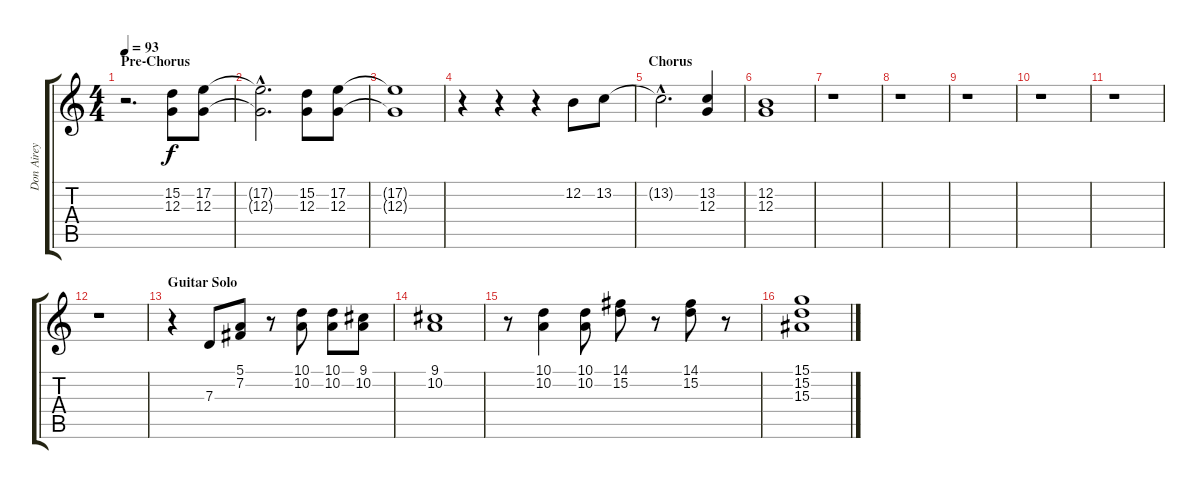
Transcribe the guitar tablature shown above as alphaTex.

\track ("Don Airey (keyboards)" "Don Airey ") {instrument acousticgrandpiano}
\staff {score tabs}
\tuning (E4 B3 G3 D3 A2 E2) {hide}
\ts (4 4)
\section ("" "Pre-Chorus")
\tempo 93
\clef g2
\ks c
r.2{d dy f volume 8 instrument acousticgrandpiano} (15.2 12.3).8 (17.2 12.3).8 |
(17.2{hac t} 12.3{hac t}).2{d} (15.2 12.3).8 (17.2 12.3).8 |
(17.2{t} 12.3{t}).1 |
r.4 r.4 r.4 12.2.8 13.2.8 |
\section ("" "Chorus")
13.2{hac t}.2{d} (13.2 12.3).4 |
(12.2 12.3).1 |
r.1 |
r.1 |
r.1 |
r.1 |
r.1 |
r.1 |
\section ("" "Guitar Solo")
r.4 7.3.8 (5.1 7.2).8 r.8 (10.1 10.2).8 (10.1 10.2).8 (9.1 10.2).8 |
(9.1 10.2).1 |
r.8 (10.1 10.2).4 (10.1 10.2).8 (14.1 15.2).8 r.8 (14.1 15.2).8 r.8 |
(15.1 15.2 15.3).1
